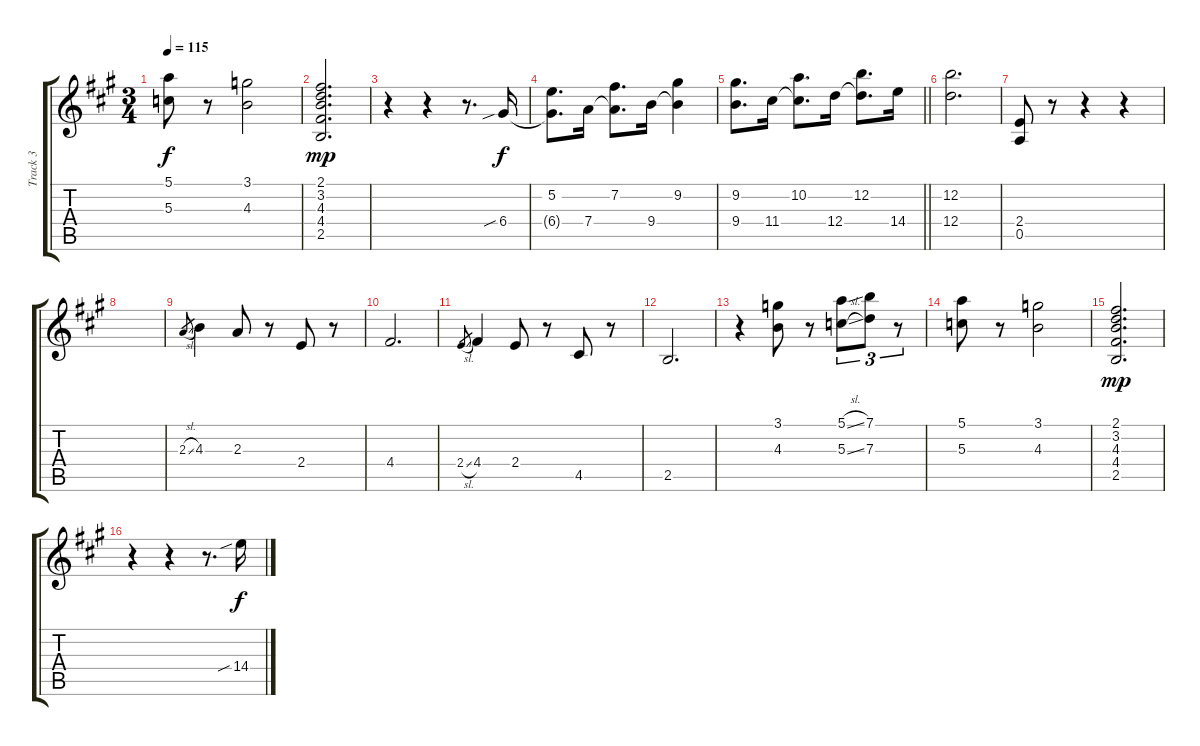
\track ("Track 3" "Track 3") {instrument electricguitarclean}
\staff {score tabs}
\tuning (E4 B3 G3 D3 A2 E2) {hide}
\ts (3 4)
\tempo 115
\clef g2
\ks a
(5.1 5.3).8{dy f} r.8 (3.1 4.3).2 |
(2.1 3.2 4.3 4.4 2.5).2{d dy mp} |
r.4 r.4 r.8{d} 6.4{sib}.16{dy f} |
(5.2 6.4{t}).8{d} 7.4.16 (7.2 7.4{t}).8{d} 9.4.16 (9.2 9.4{t}).4 |
\barLineRight lightlight
(9.2 9.4).8{d} 11.4.16 (10.2 11.4{t}).8{d} 12.4.16 (12.2 12.4{t}).8{d} 14.4.16 |
(12.2 12.4).2{d} |
(2.4 0.5).8 r.8 r.4 r.4 |
|
2.3{sl}.8{gr} 4.3.4 2.3.8 r.8 2.4.8 r.8 |
4.4.2{d} |
2.4{sl}.8{gr} 4.4.4 2.4.8 r.8 4.5.8 r.8 |
2.5.2{d} |
r.4 (3.1 4.3).8 r.8 (5.1{sl} 5.3{sl}).8{tu (3 2)} (7.1 7.3).8{tu (3 2)} r.8{tu (3 2)} |
(5.1 5.3).8 r.8 (3.1 4.3).2 |
(2.1 3.2 4.3 4.4 2.5).2{d dy mp} |
r.4 r.4 r.8{d} 14.4{sib}.16{dy f}
